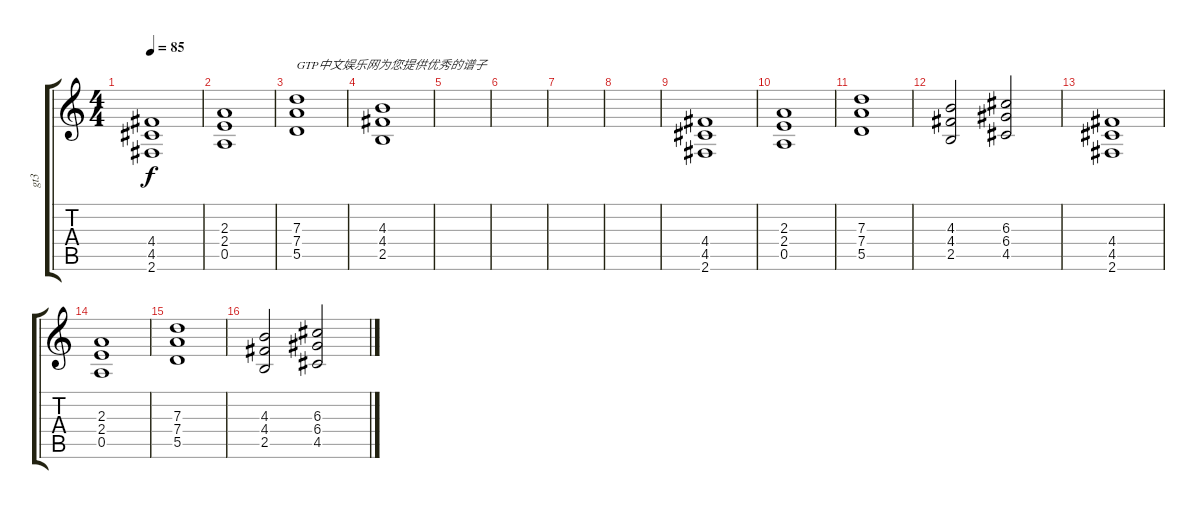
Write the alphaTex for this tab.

\track ("gt3" "gt3") {instrument distortionguitar}
\staff {score tabs}
\tuning (E4 B3 G3 D3 A2 E2) {hide}
\ts (4 4)
\tempo 85
\clef g2
\ks c
(4.4 4.5 2.6).1{dy f instrument distortionguitar} |
(2.3 2.4 0.5).1 |
(7.3 7.4 5.5).1{txt "GTP中文娱乐网为您提供优秀的谱子"} |
(4.3 4.4 2.5).1 |
|
|
|
|
(4.4 4.5 2.6).1 |
(2.3 2.4 0.5).1 |
(7.3 7.4 5.5).1 |
(4.3 4.4 2.5).2 (6.3 6.4 4.5).2 |
(4.4 4.5 2.6).1 |
(2.3 2.4 0.5).1 |
(7.3 7.4 5.5).1 |
(4.3 4.4 2.5).2 (6.3 6.4 4.5).2
